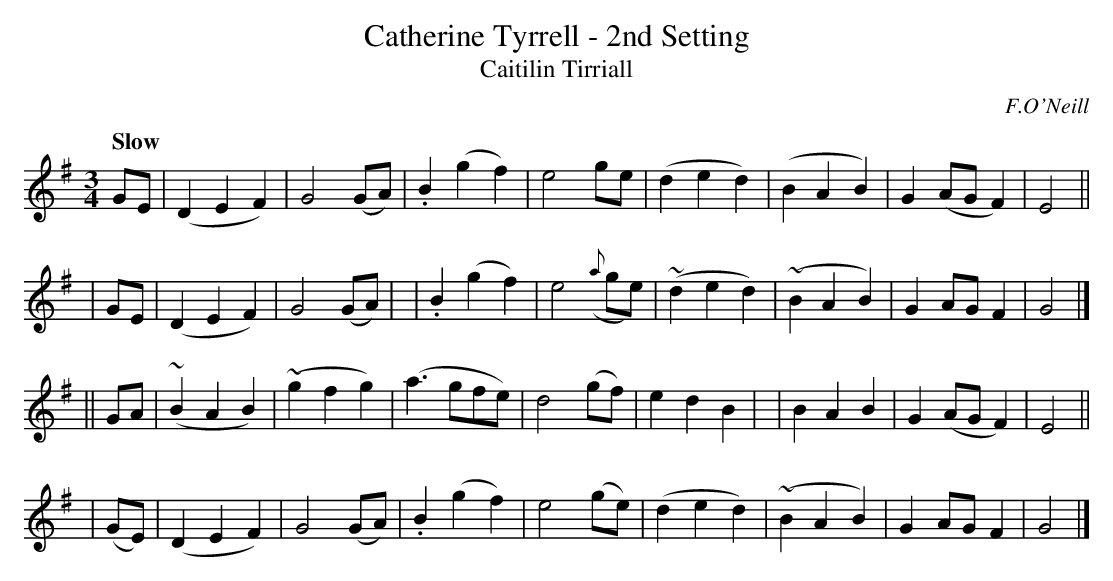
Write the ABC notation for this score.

X:1
T: Catherine Tyrrell - 2nd Setting
T: Caitilin Tirriall
Q: "Slow"
O: F.O'Neill
M: 3/4
L: 1/8
K: G
GE \
| (D2E2F2) | G4(GA) | .B2(g2f2) | e4ge \
| (d2e2d2) | (B2A2B2) | G2(AGF2) | E4 ||
| GE \
| (D2E2F2) | G4(GA) | | .B2(g2f2) | e4({a}ge) \
| (~d2e2d2) | (~B2A2B2) | G2AGF2 | G4 |]
|| GA \
| (~B2A2B2) | (~g2f2g2) | (a3gfe) | d4(gf) \
| e2d2B2 | | B2A2B2 | G2(AGF2) | E4 ||
| (GE) \
| (D2E2F2) | G4(GA) | .B2(g2f2) | e4(ge) \
| (d2e2d2) | (~B2A2B2) | G2AGF2 | G4 |]
